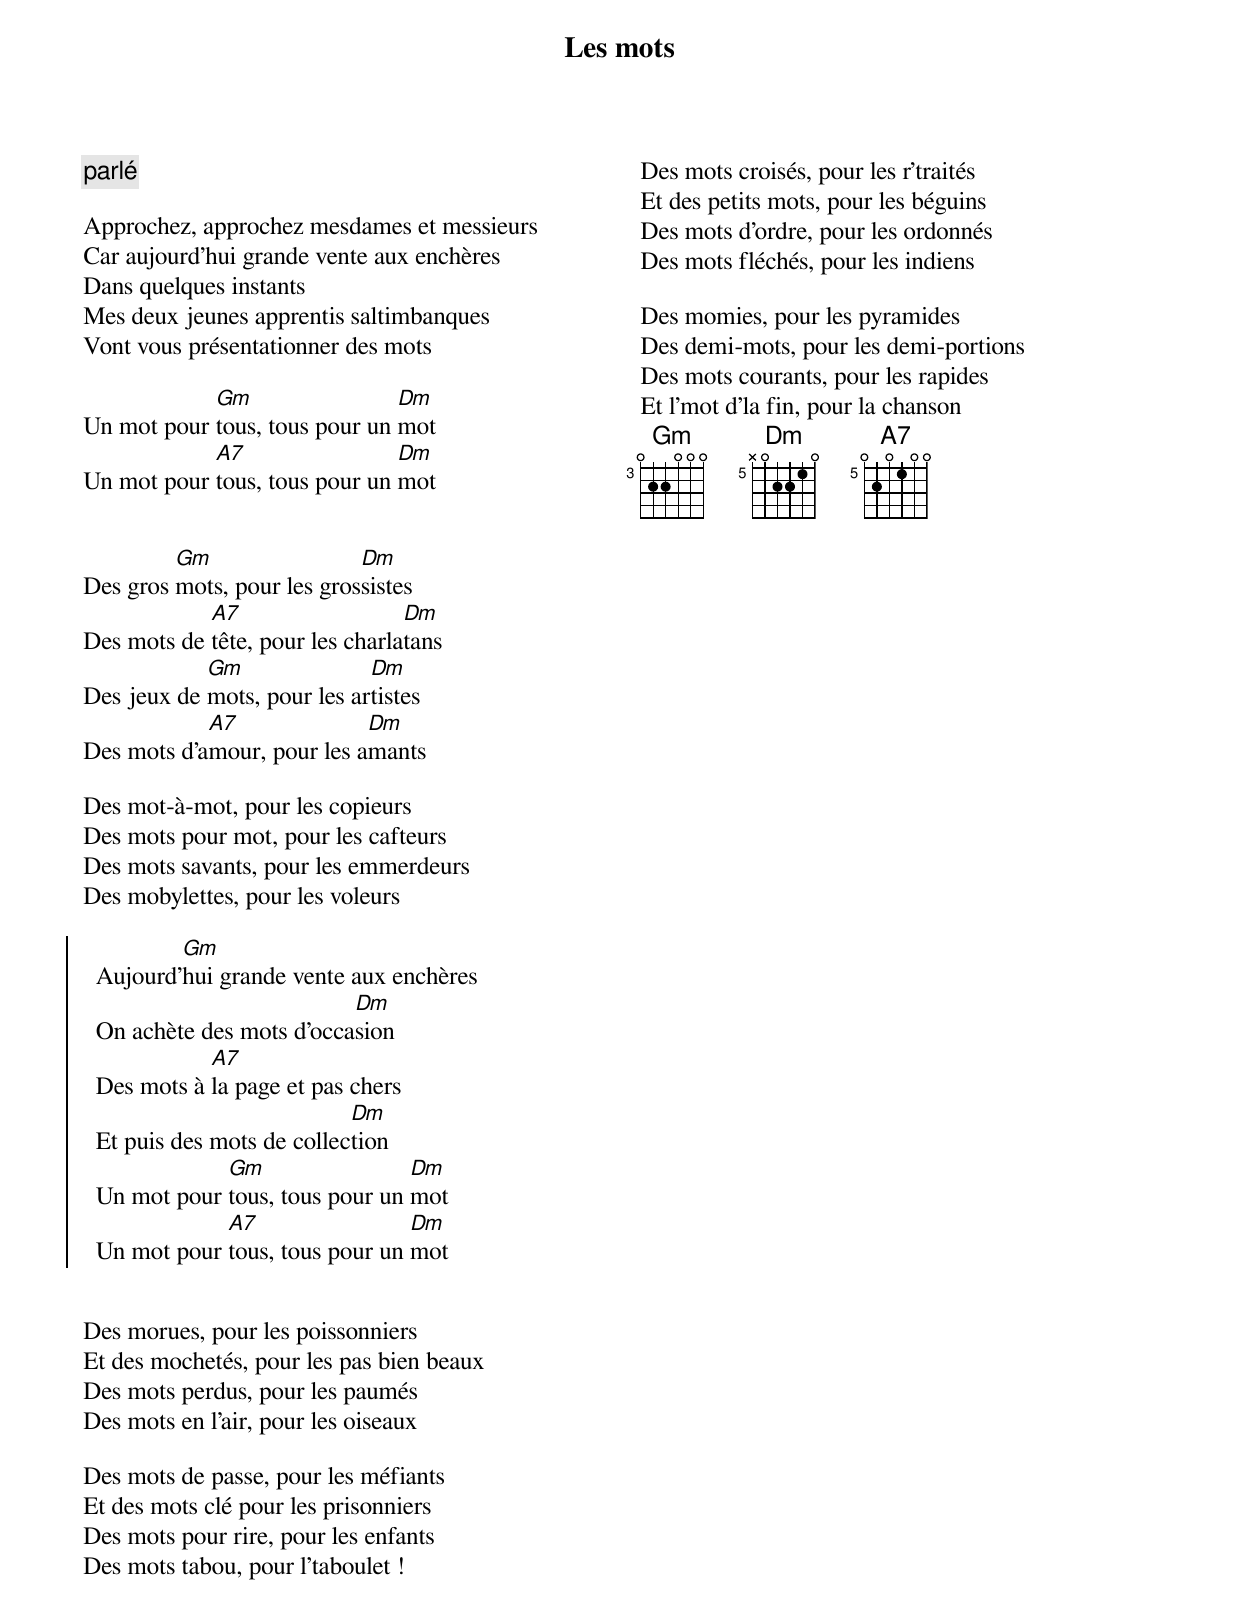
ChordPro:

{title: Les mots}
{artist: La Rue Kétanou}
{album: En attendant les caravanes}
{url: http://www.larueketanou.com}
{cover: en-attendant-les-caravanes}
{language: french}
{columns: 2}
{define: Gm base-fret 3 frets 0 2 2 0 0 0}
{define: Dm base-fret 5 frets X 0 2 2 1 0}
{define: A7 base-fret 5 frets 0 2 0 1 0 0}

{comment: parlé}

Approchez, approchez mesdames et messieurs
Car aujourd'hui grande vente aux enchères
Dans quelques instants
Mes deux jeunes apprentis saltimbanques
Vont vous présentationner des mots

Un mot pour [Gm]tous, tous pour un [Dm]mot
Un mot pour [A7]tous, tous pour un [Dm]mot


Des gros [Gm]mots, pour les gros[Dm]sistes
Des mots de [A7]tête, pour les charla[Dm]tans
Des jeux de [Gm]mots, pour les ar[Dm]tistes
Des mots d'a[A7]mour, pour les a[Dm]mants

Des mot-à-mot, pour les copieurs
Des mots pour mot, pour les cafteurs
Des mots savants, pour les emmerdeurs
Des mobylettes, pour les voleurs

{start_of_chorus}
  Aujourd'[Gm]hui grande vente aux enchères
  On achète des mots d'occa[Dm]sion
  Des mots à [A7]la page et pas chers
  Et puis des mots de collec[Dm]tion
  Un mot pour [Gm]tous, tous pour un [Dm]mot
  Un mot pour [A7]tous, tous pour un [Dm]mot
{end_of_chorus}


Des morues, pour les poissonniers
Et des mochetés, pour les pas bien beaux
Des mots perdus, pour les paumés
Des mots en l'air, pour les oiseaux

Des mots de passe, pour les méfiants
Et des mots clé pour les prisonniers
Des mots pour rire, pour les enfants
Des mots tabou, pour l'taboulet !


Des mots croisés, pour les r'traités
Et des petits mots, pour les béguins
Des mots d'ordre, pour les ordonnés
Des mots fléchés, pour les indiens

Des momies, pour les pyramides
Des demi-mots, pour les demi-portions
Des mots courants, pour les rapides
Et l'mot d'la fin, pour la chanson
